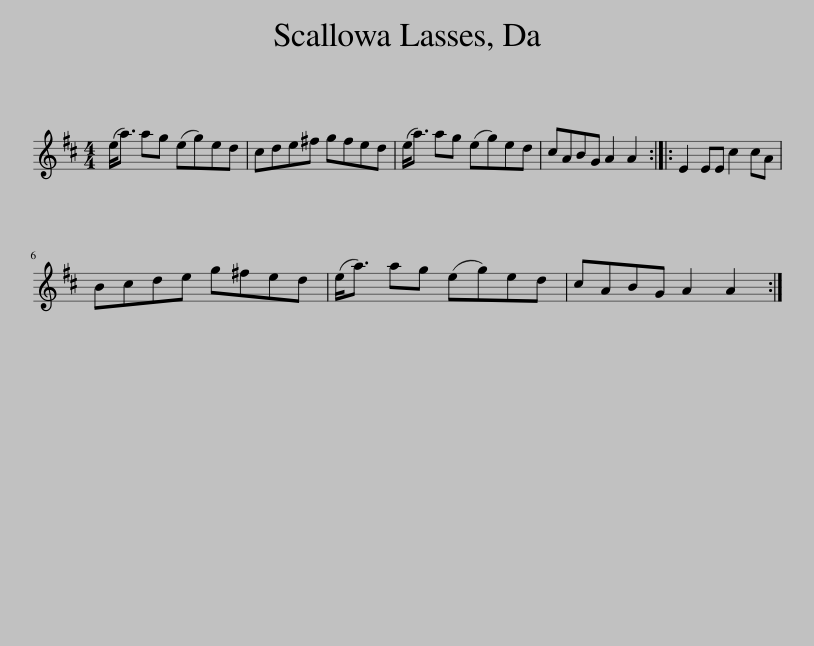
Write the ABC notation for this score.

X:1
L:1/8
M:4/4
I:linebreak $
K:D
V:1 treble
V:1
 (e<a) ag (eg)ed | cde^f gfed | (e<a) ag (eg)ed | cABG A2 A2 :: E2 EE c2 cA |$ %5
 Bcde g^fed | (e<a) ag (eg)ed | cABG A2 A2 :| %8
